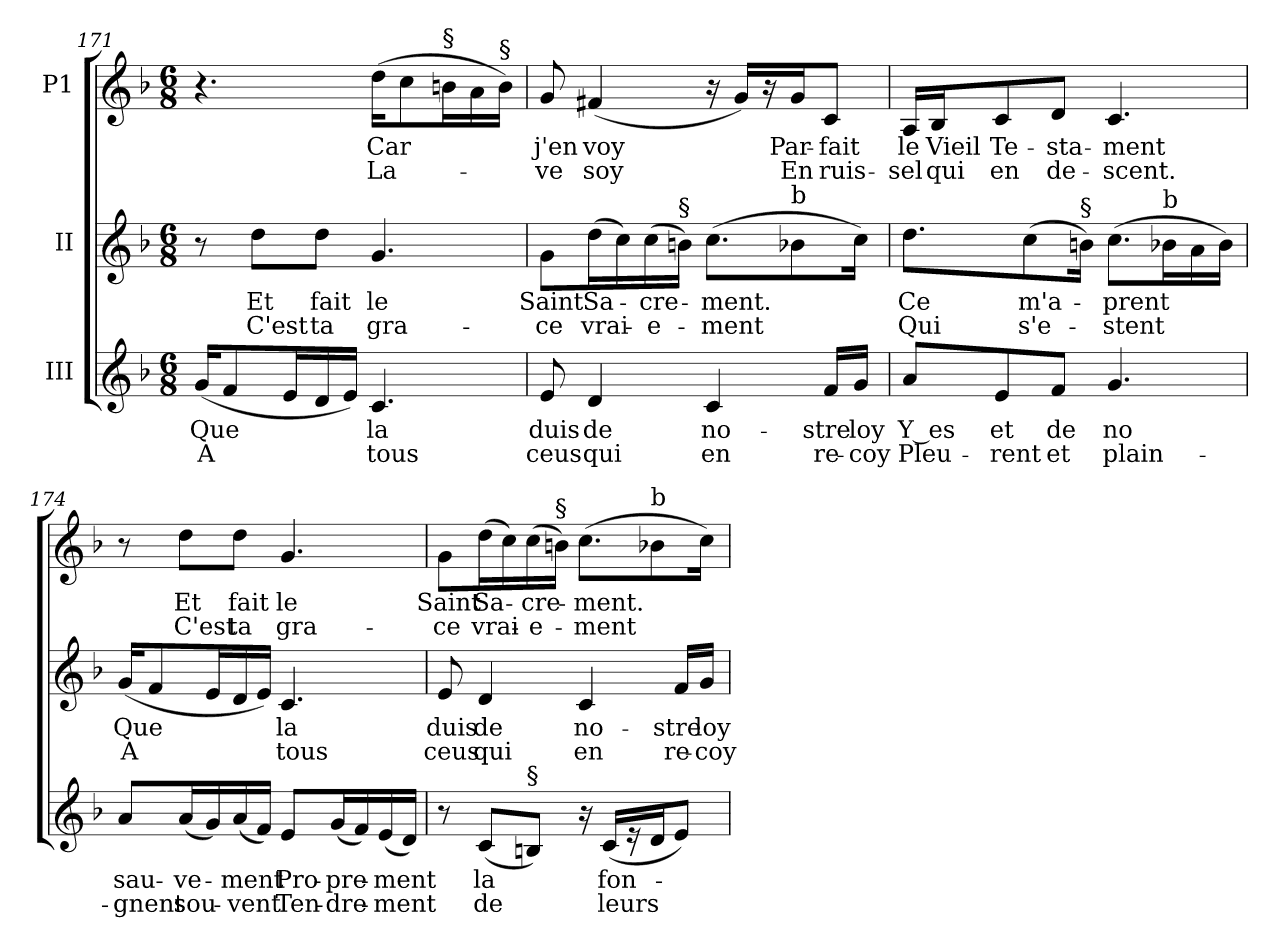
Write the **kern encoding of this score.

**kern	**text	**text	**kern	**text	**text	**kern	**text	**text
*part3	*part3	*part3	*part2	*part2	*part2	*part1	*part1	*part1
*staff3	*staff3	*staff3	*staff2	*staff2	*staff2	*staff1	*staff1	*staff1
*I"III	*	*	*I"II	*	*	*I"P1	*	*
!!LO:PB:g=z
*clefG2	*	*	*clefG2	*	*	*clefG2	*	*
*k[b-]	*	*	*k[b-]	*	*	*k[b-]	*	*
*F:	*	*	*F:	*	*	*F:	*	*
*M6/8	*	*	*M6/8	*	*	*M6/8	*	*
=171	=171	=171	=171	=171	=171	=171	=171	=171
!	!LO:LY:b:color=#000000	!LO:LY:b:color=#000000	!	!	!	!	!	!
(16gi/KL	Que	A	8r	.	.	4.r	.	.
8fi/	.	.	.	.	.	.	.	.
!	!	!	!	!LO:LY:b:color=#000000	!LO:LY:b:color=#000000	!	!	!
.	.	.	8ddi\L	Et	C'est	.	.	.
16ei/L	.	.	.	.	.	.	.	.
!	!	!	!	!LO:LY:b:color=#000000	!LO:LY:b:color=#000000	!	!	!
16di/	.	.	8ddi\J	fait	ta	.	.	.
16ei/JJ)	.	.	.	.	.	.	.	.
!	!LO:LY:b:color=#000000	!LO:LY:b:color=#000000	!	!	!	!	!	!
!	!	!	!	!LO:LY:b:color=#000000	!LO:LY:b:color=#000000	!	!	!
!	!	!	!	!	!	!	!LO:LY:b:color=#000000	!LO:LY:b:color=#000000
4.ci/	la	tous	4.gi/	le	gra-	(16ddi\KL	Car	La-
.	.	.	.	.	.	8cci\	.	.
!	!	!	!	!	!	!LO:TX:a:t=§	!	!
.	.	.	.	.	.	16bi\L	.	.
.	.	.	.	.	.	16ai\	.	.
!	!	!	!	!	!	!LO:TX:a:t=§	!	!
.	.	.	.	.	.	16bi\JJ)	.	.
=172	=172	=172	=172	=172	=172	=172	=172	=172
!	!LO:LY:b:color=#000000	!LO:LY:b:color=#000000	!	!	!	!	!	!
!	!	!	!	!LO:LY:b:color=#000000	!LO:LY:b:color=#000000	!	!	!
!	!	!	!	!	!	!	!LO:LY:b:color=#000000	!LO:LY:b:color=#000000
8ei/	duis	ceus	8gi\L	Saint	-ce	8gi/	j'en	-ve
!	!LO:LY:b:color=#000000	!LO:LY:b:color=#000000	!	!	!	!	!	!
!	!	!	!	!LO:LY:b:color=#000000	!LO:LY:b:color=#000000	!	!	!
!	!	!	!	!	!	!	!LO:LY:b:color=#000000	!LO:LY:b:color=#000000
4di/	de	qui	(16ddi\L	Sa-	vrai-	(4f#Xi/	voy	soy
.	.	.	16cci\)	.	.	.	.	.
!	!	!	!	!LO:LY:b:color=#000000	!LO:LY:b:color=#000000	!	!	!
.	.	.	(16cci\	-cre-	-e-	.	.	.
!	!	!	!LO:TX:a:t=§	!	!	!	!	!
.	.	.	16bi\JJ)	.	.	.	.	.
!	!LO:LY:b:color=#000000	!LO:LY:b:color=#000000	!	!	!	!	!	!
!	!	!	!	!LO:LY:b:color=#000000	!LO:LY:b:color=#000000	!	!	!
4ci/	no-	en	(8.cci\L	-ment.	-ment	16r	.	.
.	.	.	.	.	.	16gi/LL)	.	.
.	.	.	.	.	.	16r	.	.
!	!	!	!LO:TX:a:t=b	!	!	!	!	!
!	!	!	!	!	!	!	!LO:LY:b:color=#000000	!LO:LY:b:color=#000000
.	.	.	8b-i\	.	.	16gi/J	Par-	En
!	!LO:LY:b:color=#000000	!LO:LY:b:color=#000000	!	!	!	!	!	!
!	!	!	!	!	!	!	!LO:LY:b:color=#000000	!LO:LY:b:color=#000000
16fi/LL	-stre	re-	.	.	.	8ci/J	-fait	ruis-
!	!LO:LY:b:color=#000000	!LO:LY:b:color=#000000	!	!	!	!	!	!
16gi/JJ	loy	-coy	16cci\Jk)	.	.	.	.	.
=173	=173	=173	=173	=173	=173	=173	=173	=173
!	!LO:LY:b:color=#000000	!LO:LY:b:color=#000000	!	!	!	!	!	!
!	!	!	!	!LO:LY:b:color=#000000	!LO:LY:b:color=#000000	!	!	!
!	!	!	!	!	!	!	!LO:LY:b:color=#000000	!LO:LY:b:color=#000000
8ai/L	Y_es	Pleu-	8.ddi\L	Ce	Qui	16Ai/LL	le	-sel
!	!	!	!	!	!	!	!LO:LY:b:color=#000000	!LO:LY:b:color=#000000
.	.	.	.	.	.	16B-i/J	Vieil	qui
!	!LO:LY:b:color=#000000	!LO:LY:b:color=#000000	!	!	!	!	!	!
!	!	!	!	!	!	!	!LO:LY:b:color=#000000	!LO:LY:b:color=#000000
8ei/	et	-rent	.	.	.	8ci/	Te-	en
!	!	!	!	!LO:LY:b:color=#000000	!LO:LY:b:color=#000000	!	!	!
.	.	.	(8cci\	m'a-	s'e-	.	.	.
!	!LO:LY:b:color=#000000	!LO:LY:b:color=#000000	!	!	!	!	!	!
!	!	!	!	!	!	!	!LO:LY:b:color=#000000	!LO:LY:b:color=#000000
8fi/J	de	et	.	.	.	8di/J	-sta-	de-
!	!	!	!LO:TX:a:t=§	!	!	!	!	!
.	.	.	16bi\Jk)	.	.	.	.	.
!	!LO:LY:b:color=#000000	!LO:LY:b:color=#000000	!	!	!	!	!	!
!	!	!	!	!LO:LY:b:color=#000000	!LO:LY:b:color=#000000	!	!	!
!	!	!	!	!	!	!	!LO:LY:b:color=#000000	!LO:LY:b:color=#000000
4.gi/	no	plain-	(8.cci\L	-prent	-stent	4.ci/	-ment	-scent.
!	!	!	!LO:TX:a:t=b	!	!	!	!	!
.	.	.	16b-i\L	.	.	.	.	.
.	.	.	16ai\	.	.	.	.	.
.	.	.	16b-i\JJ)	.	.	.	.	.
!!LO:LB:g=z
=174	=174	=174	=174	=174	=174	=174	=174	=174
!	!LO:LY:b:color=#000000	!LO:LY:b:color=#000000	!	!	!	!	!	!
!	!	!	!	!LO:LY:b:color=#000000	!LO:LY:b:color=#000000	!	!	!
8ai/L	sau-	-gnent	(16gi/KL	Que	A	8r	.	.
.	.	.	8fi/	.	.	.	.	.
!	!LO:LY:b:color=#000000	!LO:LY:b:color=#000000	!	!	!	!	!	!
!	!	!	!	!	!	!	!LO:LY:b:color=#000000	!LO:LY:b:color=#000000
(16ai/L	-ve-	sou-	.	.	.	8ddi\L	Et	C'est
16gi/)	.	.	16ei/L	.	.	.	.	.
!	!LO:LY:b:color=#000000	!LO:LY:b:color=#000000	!	!	!	!	!	!
!	!	!	!	!	!	!	!LO:LY:b:color=#000000	!LO:LY:b:color=#000000
(16ai/	-ment	-vent	16di/	.	.	8ddi\J	fait	ta
16fi/JJ)	.	.	16ei/JJ)	.	.	.	.	.
!	!LO:LY:b:color=#000000	!LO:LY:b:color=#000000	!	!	!	!	!	!
!	!	!	!	!LO:LY:b:color=#000000	!LO:LY:b:color=#000000	!	!	!
!	!	!	!	!	!	!	!LO:LY:b:color=#000000	!LO:LY:b:color=#000000
8ei/L	Pro-	Ten-	4.ci/	la	tous	4.gi/	le	gra-
!	!LO:LY:b:color=#000000	!LO:LY:b:color=#000000	!	!	!	!	!	!
(16gi/L	-pre-	-dre-	.	.	.	.	.	.
16fi/)	.	.	.	.	.	.	.	.
!	!LO:LY:b:color=#000000	!LO:LY:b:color=#000000	!	!	!	!	!	!
(16ei/	-ment	-ment	.	.	.	.	.	.
16di/JJ)	.	.	.	.	.	.	.	.
=175	=175	=175	=175	=175	=175	=175	=175	=175
!	!	!	!	!LO:LY:b:color=#000000	!LO:LY:b:color=#000000	!	!	!
!	!	!	!	!	!	!	!LO:LY:b:color=#000000	!LO:LY:b:color=#000000
8r	.	.	8ei/	duis	ceus	8gi\L	Saint	-ce
!	!LO:LY:b:color=#000000	!LO:LY:b:color=#000000	!	!	!	!	!	!
!	!	!	!	!LO:LY:b:color=#000000	!LO:LY:b:color=#000000	!	!	!
!	!	!	!	!	!	!	!LO:LY:b:color=#000000	!LO:LY:b:color=#000000
(8ci/L	la	de	4di/	de	qui	(16ddi\L	Sa-	vrai-
.	.	.	.	.	.	16cci\)	.	.
!LO:TX:a:t=§	!	!	!	!	!	!	!	!
!	!	!	!	!	!	!	!LO:LY:b:color=#000000	!LO:LY:b:color=#000000
8Bi/J)	.	.	.	.	.	(16cci\	-cre-	-e-
!	!	!	!	!	!	!LO:TX:a:t=§	!	!
.	.	.	.	.	.	16bi\JJ)	.	.
!	!	!	!	!LO:LY:b:color=#000000	!LO:LY:b:color=#000000	!	!	!
!	!	!	!	!	!	!	!LO:LY:b:color=#000000	!LO:LY:b:color=#000000
16r	.	.	4ci/	no-	en	(8.cci\L	-ment.	-ment
!	!LO:LY:b:color=#000000	!LO:LY:b:color=#000000	!	!	!	!	!	!
(16ci/LL	fon-	leurs	.	.	.	.	.	.
16r	.	.	.	.	.	.	.	.
!	!	!	!	!	!	!LO:TX:a:t=b	!	!
16di/J	.	.	.	.	.	8b-i\	.	.
!	!	!	!	!LO:LY:b:color=#000000	!LO:LY:b:color=#000000	!	!	!
8ei/J)	.	.	16fi/LL	-stre	re-	.	.	.
!	!	!	!	!LO:LY:b:color=#000000	!LO:LY:b:color=#000000	!	!	!
.	.	.	16gi/JJ	loy	-coy	16cci\Jk)	.	.
=	=	=	=	=	=	=	=	=
*-	*-	*-	*-	*-	*-	*-	*-	*-
